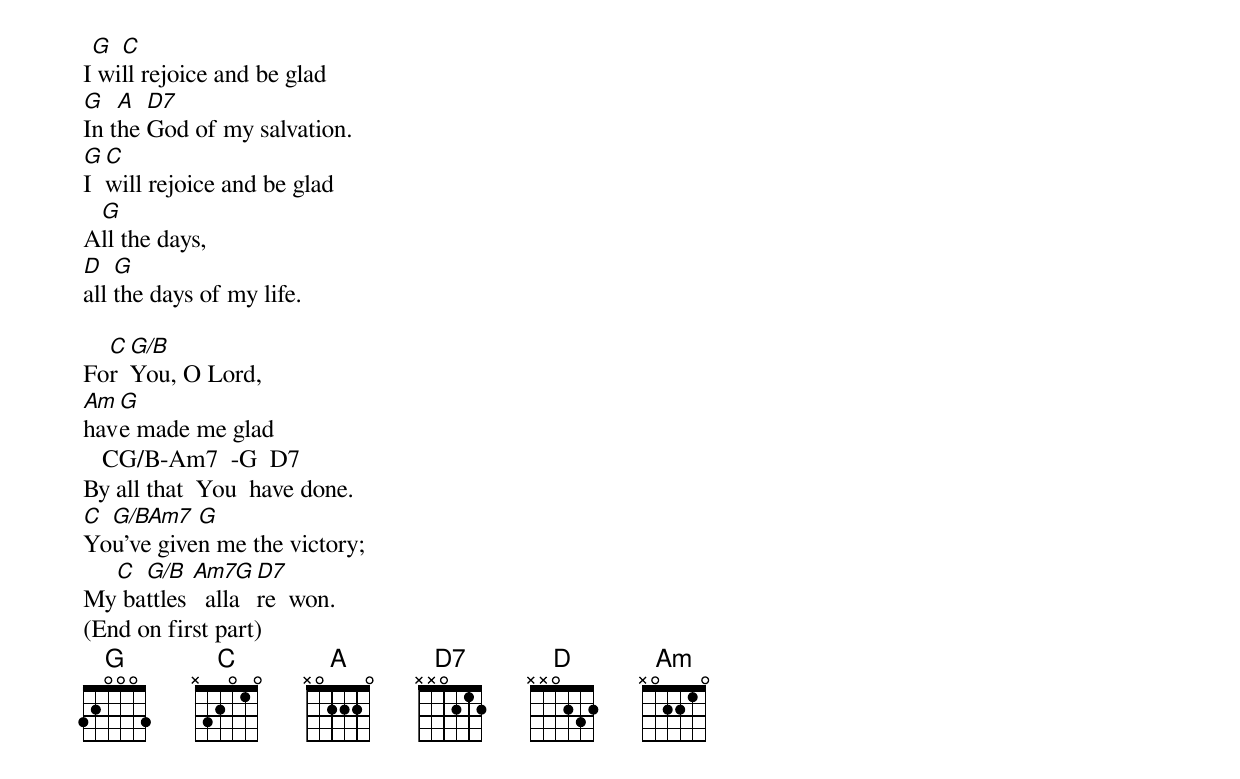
 G  C
I will rejoice and be glad
G   A  D7
In the God of my salvation.
G C
I will rejoice and be glad
 G
All the days,
D   G
all the days of my life.

  C G/B
For You, O Lord,
Am G
have made me glad
   CG/B-Am7  -G  D7
By all that  You  have done.
C G/BAm7   G
You’ve given me the victory;
  C  G/B   Am7G  D7
My battles   allare  won.
(End on first part)
